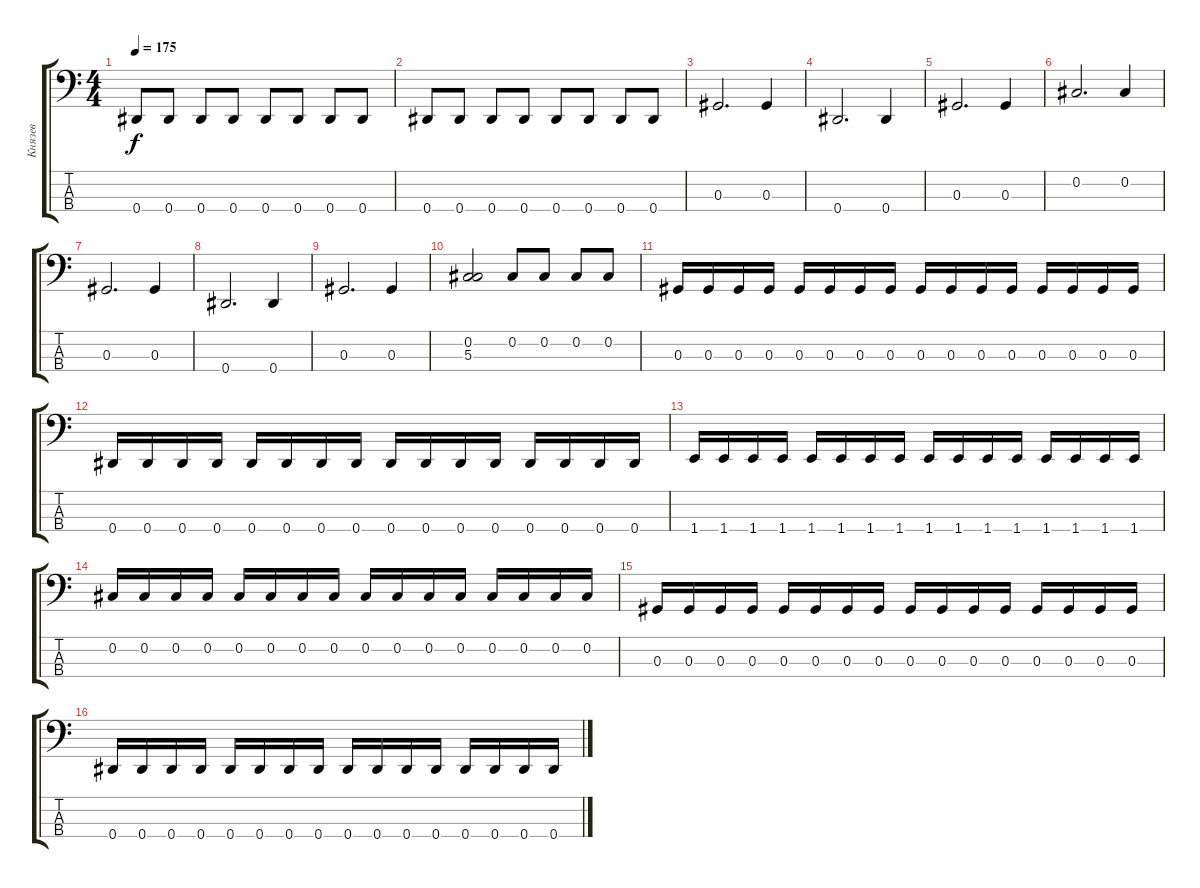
\track ("Князев" "Князев") {instrument electricbassfinger}
\staff {score tabs}
\tuning (Gb2 Db2 Ab1 Eb1) {hide}
\ts (4 4)
\tempo 175
\clef f4
\ks c
0.4.8{dy f} 0.4.8 0.4.8 0.4.8 0.4.8 0.4.8 0.4.8 0.4.8 |
0.4.8 0.4.8 0.4.8 0.4.8 0.4.8 0.4.8 0.4.8 0.4.8 |
0.3.2{d} 0.3.4 |
0.4.2{d} 0.4.4 |
0.3.2{d} 0.3.4 |
0.2.2{d} 0.2.4 |
0.3.2{d} 0.3.4 |
0.4.2{d} 0.4.4 |
0.3.2{d} 0.3.4 |
(0.2 5.3).2 0.2.8 0.2.8 0.2.8 0.2.8 |
0.3.16 0.3.16 0.3.16 0.3.16 0.3.16 0.3.16 0.3.16 0.3.16 0.3.16 0.3.16 0.3.16 0.3.16 0.3.16 0.3.16 0.3.16 0.3.16 |
0.4.16 0.4.16 0.4.16 0.4.16 0.4.16 0.4.16 0.4.16 0.4.16 0.4.16 0.4.16 0.4.16 0.4.16 0.4.16 0.4.16 0.4.16 0.4.16 |
1.4.16 1.4.16 1.4.16 1.4.16 1.4.16 1.4.16 1.4.16 1.4.16 1.4.16 1.4.16 1.4.16 1.4.16 1.4.16 1.4.16 1.4.16 1.4.16 |
0.2.16 0.2.16 0.2.16 0.2.16 0.2.16 0.2.16 0.2.16 0.2.16 0.2.16 0.2.16 0.2.16 0.2.16 0.2.16 0.2.16 0.2.16 0.2.16 |
0.3.16 0.3.16 0.3.16 0.3.16 0.3.16 0.3.16 0.3.16 0.3.16 0.3.16 0.3.16 0.3.16 0.3.16 0.3.16 0.3.16 0.3.16 0.3.16 |
0.4.16 0.4.16 0.4.16 0.4.16 0.4.16 0.4.16 0.4.16 0.4.16 0.4.16 0.4.16 0.4.16 0.4.16 0.4.16 0.4.16 0.4.16 0.4.16
